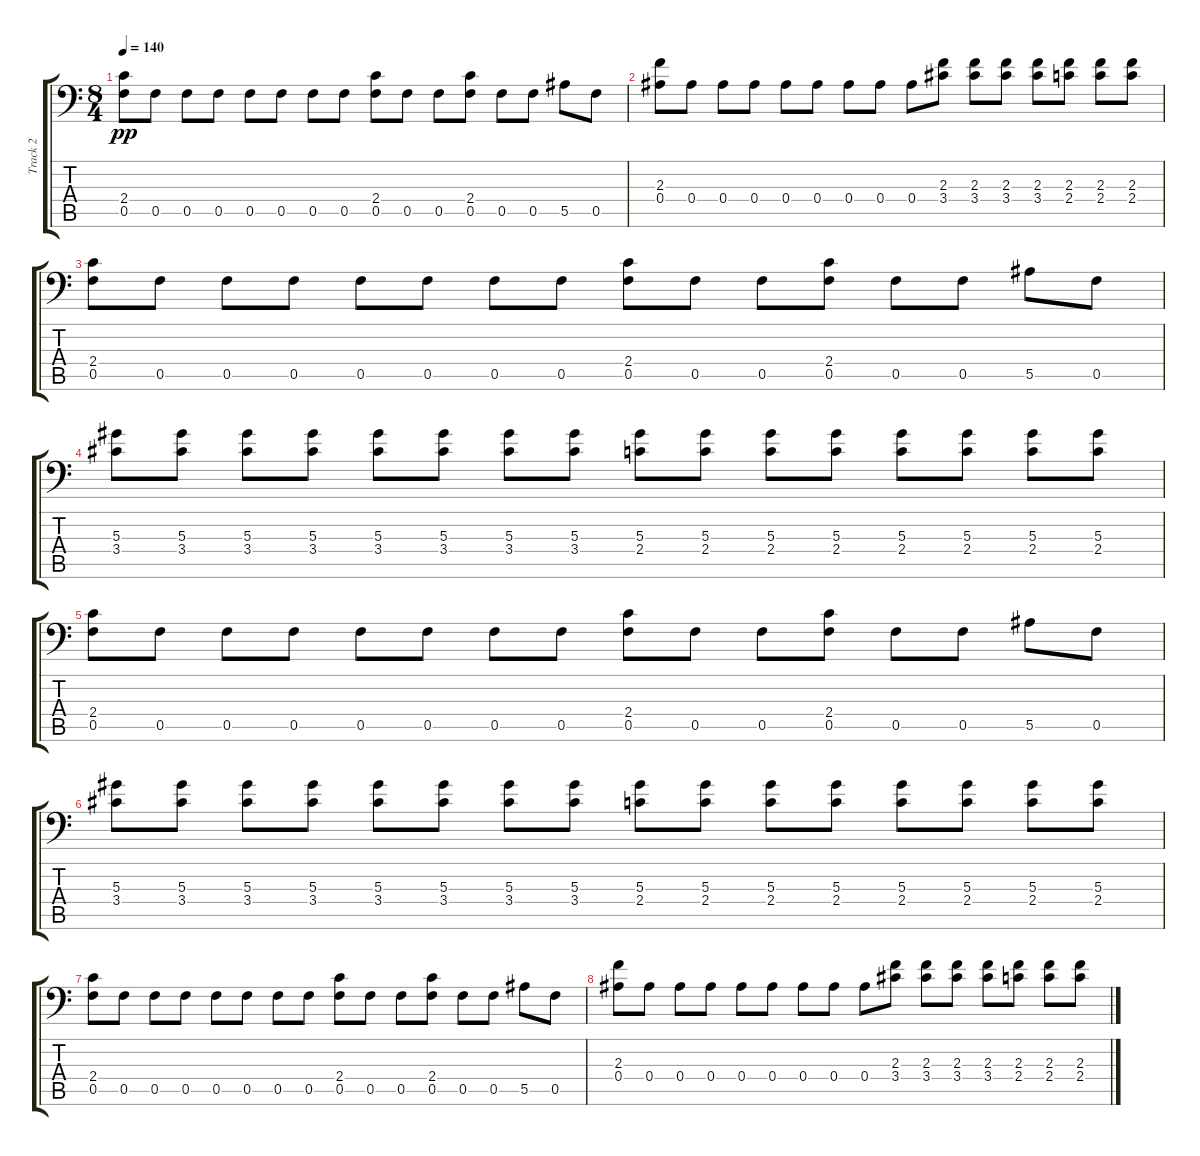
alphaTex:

\track ("Track 2" "Track 2") {instrument distortionguitar}
\staff {score tabs}
\tuning (C4 G3 Eb3 Bb2 F2 G1) {hide}
\ts (8 4)
\tempo 140
\clef f4
\ks c
(2.4 0.5).8{dy pp} 0.5.8 0.5.8 0.5.8 0.5.8 0.5.8 0.5.8 0.5.8 (2.4 0.5).8 0.5.8 0.5.8 (2.4 0.5).8 0.5.8 0.5.8 5.5.8 0.5.8 |
(2.3 0.4).8 0.4.8 0.4.8 0.4.8 0.4.8 0.4.8 0.4.8 0.4.8 0.4.8 (2.3 3.4).8 (2.3 3.4).8 (2.3 3.4).8 (2.3 3.4).8 (2.3 2.4).8 (2.3 2.4).8 (2.3 2.4).8 |
(2.4 0.5).8 0.5.8 0.5.8 0.5.8 0.5.8 0.5.8 0.5.8 0.5.8 (2.4 0.5).8 0.5.8 0.5.8 (2.4 0.5).8 0.5.8 0.5.8 5.5.8 0.5.8 |
(5.3 3.4).8 (5.3 3.4).8 (5.3 3.4).8 (5.3 3.4).8 (5.3 3.4).8 (5.3 3.4).8 (5.3 3.4).8 (5.3 3.4).8 (5.3 2.4).8 (5.3 2.4).8 (5.3 2.4).8 (5.3 2.4).8 (5.3 2.4).8 (5.3 2.4).8 (5.3 2.4).8 (5.3 2.4).8 |
(2.4 0.5).8 0.5.8 0.5.8 0.5.8 0.5.8 0.5.8 0.5.8 0.5.8 (2.4 0.5).8 0.5.8 0.5.8 (2.4 0.5).8 0.5.8 0.5.8 5.5.8 0.5.8 |
(5.3 3.4).8 (5.3 3.4).8 (5.3 3.4).8 (5.3 3.4).8 (5.3 3.4).8 (5.3 3.4).8 (5.3 3.4).8 (5.3 3.4).8 (5.3 2.4).8 (5.3 2.4).8 (5.3 2.4).8 (5.3 2.4).8 (5.3 2.4).8 (5.3 2.4).8 (5.3 2.4).8 (5.3 2.4).8 |
(2.4 0.5).8 0.5.8 0.5.8 0.5.8 0.5.8 0.5.8 0.5.8 0.5.8 (2.4 0.5).8 0.5.8 0.5.8 (2.4 0.5).8 0.5.8 0.5.8 5.5.8 0.5.8 |
(2.3 0.4).8 0.4.8 0.4.8 0.4.8 0.4.8 0.4.8 0.4.8 0.4.8 0.4.8 (2.3 3.4).8 (2.3 3.4).8 (2.3 3.4).8 (2.3 3.4).8 (2.3 2.4).8 (2.3 2.4).8 (2.3 2.4).8
